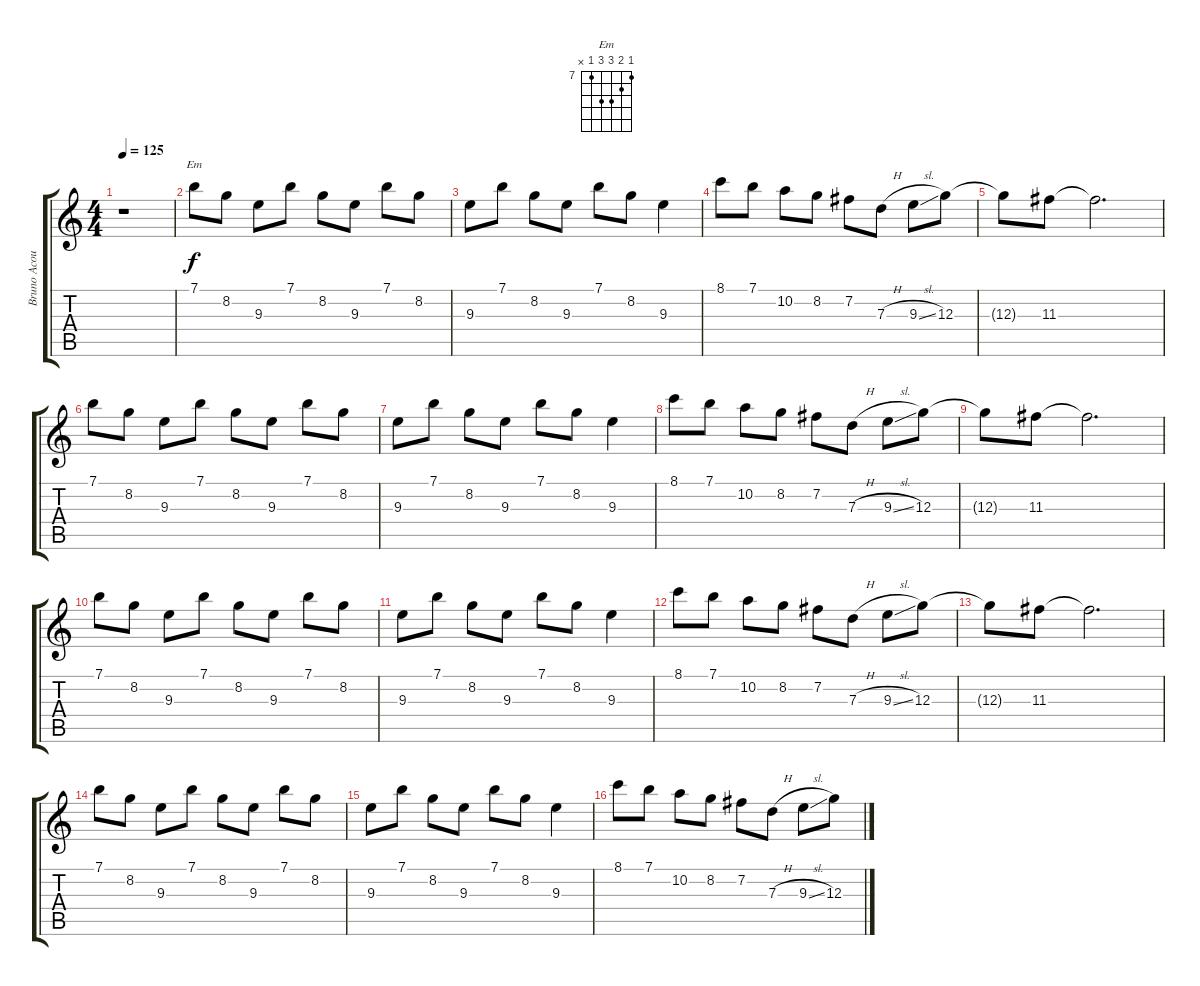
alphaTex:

\track ("Bruno Acoustique" "Bruno Acou") {instrument acousticguitarsteel}
\staff {score tabs}
\tuning (E4 B3 G3 D3 A2 E2) {hide}
\chord ("Em" 7 8 9 9 7 x) {firstfret 7}
\ts (4 4)
\tempo 125
\clef g2
\ks c
r.1{dy f} |
7.1.8{ch "Em"} 8.2.8 9.3.8 7.1.8 8.2.8 9.3.8 7.1.8 8.2.8 |
9.3.8 7.1.8 8.2.8 9.3.8 7.1.8 8.2.8 9.3.4 |
8.1.8 7.1.8 10.2.8 8.2.8 7.2.8 7.3{h}.8 9.3{sl}.8 12.3.8 |
12.3{t}.8 11.3.8 11.3{t}.2{d} |
7.1.8 8.2.8 9.3.8 7.1.8 8.2.8 9.3.8 7.1.8 8.2.8 |
9.3.8 7.1.8 8.2.8 9.3.8 7.1.8 8.2.8 9.3.4 |
8.1.8 7.1.8 10.2.8 8.2.8 7.2.8 7.3{h}.8 9.3{sl}.8 12.3.8 |
12.3{t}.8 11.3.8 11.3{t}.2{d} |
7.1.8 8.2.8 9.3.8 7.1.8 8.2.8 9.3.8 7.1.8 8.2.8 |
9.3.8 7.1.8 8.2.8 9.3.8 7.1.8 8.2.8 9.3.4 |
8.1.8 7.1.8 10.2.8 8.2.8 7.2.8 7.3{h}.8 9.3{sl}.8 12.3.8 |
12.3{t}.8 11.3.8 11.3{t}.2{d} |
7.1.8 8.2.8 9.3.8 7.1.8 8.2.8 9.3.8 7.1.8 8.2.8 |
9.3.8 7.1.8 8.2.8 9.3.8 7.1.8 8.2.8 9.3.4 |
8.1.8 7.1.8 10.2.8 8.2.8 7.2.8 7.3{h}.8 9.3{sl}.8 12.3.8
